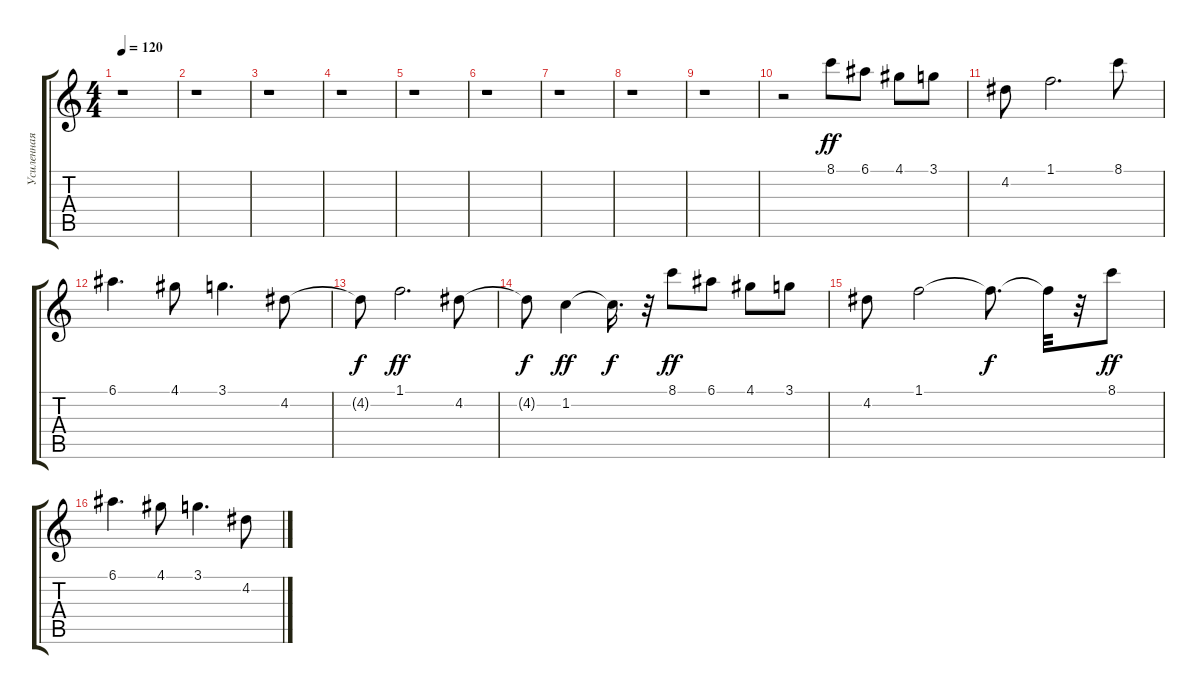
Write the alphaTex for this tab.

\track ("Усиленная Гитара" "Усиленная ") {instrument overdrivenguitar}
\staff {score tabs}
\tuning (E4 B3 G3 D3 A2 E2) {hide}
\ts (4 4)
\tempo 120
\clef g2
\ks c
r.1{dy f} |
r.1 |
r.1 |
r.1 |
r.1 |
r.1 |
r.1 |
r.1 |
r.1 |
r.2 8.1.8{dy ff} 6.1.8 4.1.8 3.1.8 |
4.2.8 1.1.2{d} 8.1.8 |
6.1.4{d} 4.1.8 3.1.4{d} 4.2.8 |
4.2{t}.8{dy f} 1.1.2{d dy ff} 4.2.8 |
4.2{t}.8{dy f} 1.2.4{dy ff} 1.2{t}.16{d dy f} r.32 8.1.8{dy ff} 6.1.8 4.1.8 3.1.8 |
4.2.8 1.1.2 1.1{t}.8{d dy f} 1.1{t}.32 r.32 8.1.8{dy ff} |
6.1.4{d} 4.1.8 3.1.4{d} 4.2.8
